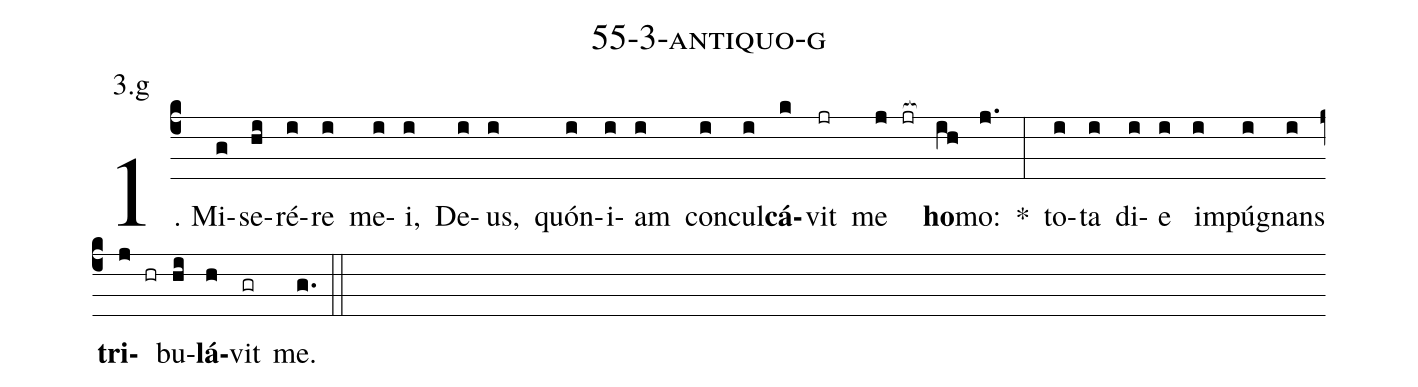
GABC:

name: 55-3-antiquo-g;
annotation: 3.g;
%%
(c4)1. Mi(g)se(hi)ré(i)re(i) me(i)i,(i) De(i)us,(i) quón(i)i(i)am(i) con(i)cul(i)<b>cá</b>(k)vit(jr) me(j jr[ocb:1{]) <b>ho</b>(ih[ocb:0}])mo:(j.) *(:) to(i)ta(i) di(i)e(i) im(i)pú(i)gnans(i) <b>tri</b>(j hr)bu(hi)<b>lá</b>(h)vit(gr) me.(g.) (::)
